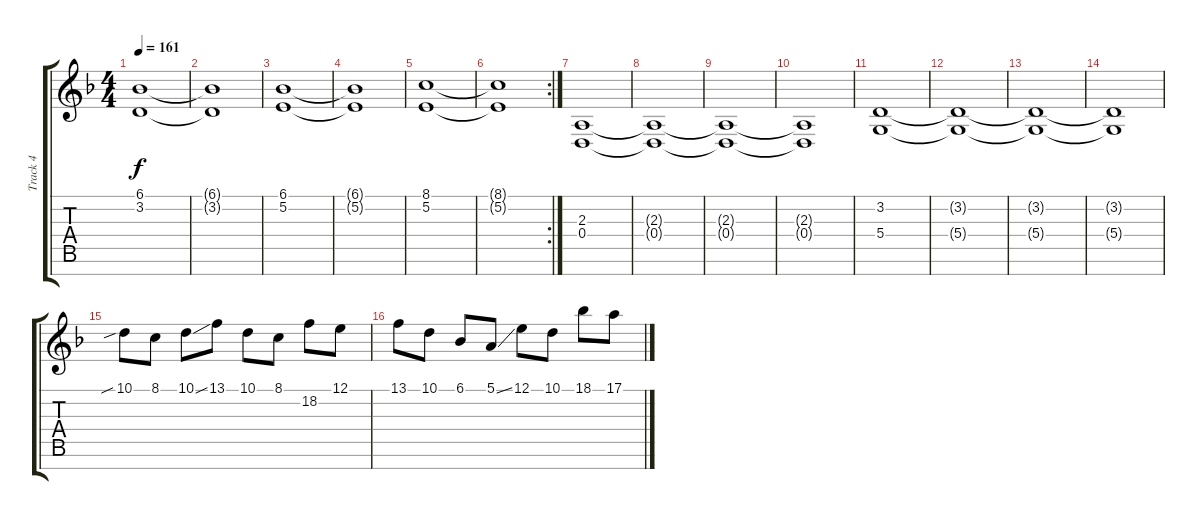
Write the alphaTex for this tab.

\track ("Track 4" "Track 4") {instrument lead2sawtooth}
\staff {score tabs}
\tuning (E4 B3 G3 D3 A2 E2 B1) {hide}
\ts (4 4)
\tempo 161
\clef g2
\ks f
(6.1 3.2).1{dy f} |
(6.1{t} 3.2{t}).1 |
(6.1 5.2).1{instrument pad2warm} |
(6.1{t} 5.2{t}).1 |
(8.1 5.2).1 |
\rc 2
(8.1{t} 5.2{t}).1 |
(2.3 0.4).1 |
(2.3{t} 0.4{t}).1 |
(2.3{t} 0.4{t}).1 |
(2.3{t} 0.4{t}).1 |
(3.2 5.4).1 |
(3.2{t} 5.4{t}).1 |
(3.2{t} 5.4{t}).1 |
(3.2{t} 5.4{t}).1 |
10.1{sib}.8{instrument lead1square} 8.1.8 10.1{ss}.8 13.1.8 10.1.8 8.1.8 18.2.8 12.1.8 |
13.1.8 10.1.8 6.1.8 5.1{ss}.8 12.1.8 10.1.8 18.1.8 17.1.8
